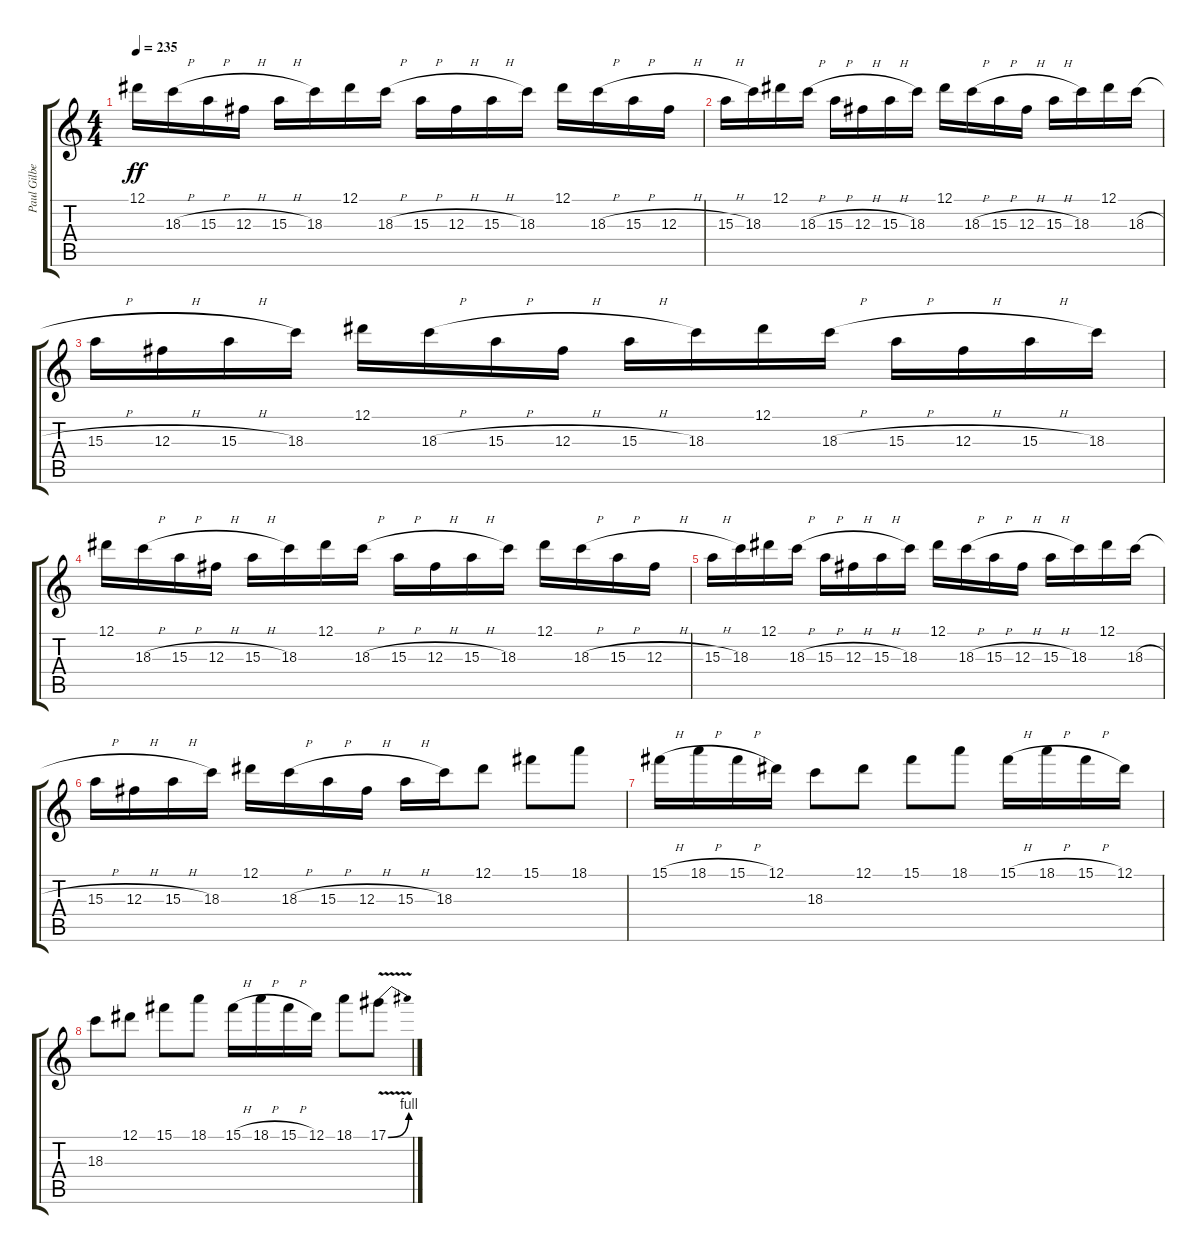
\track ("Paul Gilbert" "Paul Gilbe") {instrument distortionguitar}
\staff {score tabs}
\tuning (Eb4 Bb3 Gb3 Db3 Ab2 Eb2) {hide}
\ts (4 4)
\tempo 235
\clef g2
\ks c
12.1.16{dy ff} 18.3{h}.16 15.3{h}.16 12.3{h}.16 15.3{h}.16 18.3.16 12.1.16 18.3{h}.16 15.3{h}.16 12.3{h}.16 15.3{h}.16 18.3.16 12.1.16 18.3{h}.16 15.3{h}.16 12.3{h}.16 |
15.3{h}.16 18.3.16 12.1.16 18.3{h}.16 15.3{h}.16 12.3{h}.16 15.3{h}.16 18.3.16 12.1.16 18.3{h}.16 15.3{h}.16 12.3{h}.16 15.3{h}.16 18.3.16 12.1.16 18.3{h}.16 |
15.3{h}.16 12.3{h}.16 15.3{h}.16 18.3.16 12.1.16 18.3{h}.16 15.3{h}.16 12.3{h}.16 15.3{h}.16 18.3.16 12.1.16 18.3{h}.16 15.3{h}.16 12.3{h}.16 15.3{h}.16 18.3.16 |
12.1.16 18.3{h}.16 15.3{h}.16 12.3{h}.16 15.3{h}.16 18.3.16 12.1.16 18.3{h}.16 15.3{h}.16 12.3{h}.16 15.3{h}.16 18.3.16 12.1.16 18.3{h}.16 15.3{h}.16 12.3{h}.16 |
15.3{h}.16 18.3.16 12.1.16 18.3{h}.16 15.3{h}.16 12.3{h}.16 15.3{h}.16 18.3.16 12.1.16 18.3{h}.16 15.3{h}.16 12.3{h}.16 15.3{h}.16 18.3.16 12.1.16 18.3{h}.16 |
15.3{h}.16 12.3{h}.16 15.3{h}.16 18.3.16 12.1.16 18.3{h}.16 15.3{h}.16 12.3{h}.16 15.3{h}.16 18.3.16 12.1.8 15.1.8 18.1.8 |
15.1{h}.16 18.1{h}.16 15.1{h}.16 12.1.16 18.3.8 12.1.8 15.1.8 18.1.8 15.1{h}.16 18.1{h}.16 15.1{h}.16 12.1.16 |
18.3.8 12.1.8 15.1.8 18.1.8 15.1{h}.16 18.1{h}.16 15.1{h}.16 12.1.16 18.1.8 17.1{be (bend 0 0 60 4) v}.8
